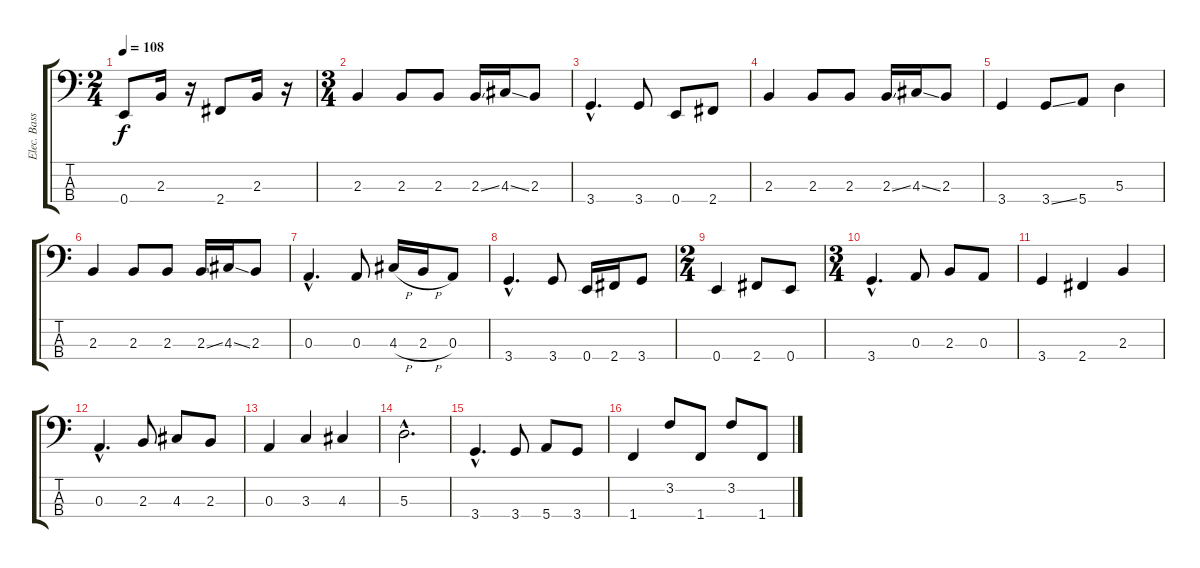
\track ("Elec. Bass" "Elec. Bass") {instrument electricbasspick}
\staff {score tabs}
\tuning (G2 D2 A1 E1) {hide}
\ts (2 4)
\tempo 108
\clef f4
\ks c
0.4.8{dy f} 2.3.16 r.16 2.4.8 2.3.16 r.16 |
\ts (3 4)
2.3.4 2.3.8 2.3.8 2.3{ss}.16 4.3{ss}.16 2.3.8 |
3.4{hac}.4{d} 3.4.8 0.4.8 2.4.8 |
2.3.4 2.3.8 2.3.8 2.3{ss}.16 4.3{ss}.16 2.3.8 |
3.4.4 3.4{ss}.8 5.4.8 5.3.4 |
2.3.4 2.3.8 2.3.8 2.3{ss}.16 4.3{ss}.16 2.3.8 |
0.3{hac}.4{d} 0.3.8 4.3{h}.16 2.3{h}.16 0.3.8 |
3.4{hac}.4{d} 3.4.8 0.4.16 2.4.16 3.4.8 |
\ts (2 4)
0.4.4 2.4.8 0.4.8 |
\ts (3 4)
3.4{hac}.4{d} 0.3.8 2.3.8 0.3.8 |
3.4.4 2.4.4 2.3.4 |
0.3{hac}.4{d} 2.3.8 4.3.8 2.3.8 |
0.3.4 3.3.4 4.3.4 |
5.3{hac}.2{d} |
3.4{hac}.4{d} 3.4.8 5.4.8 3.4.8 |
1.4.4 3.2.8 1.4.8 3.2.8 1.4.8
